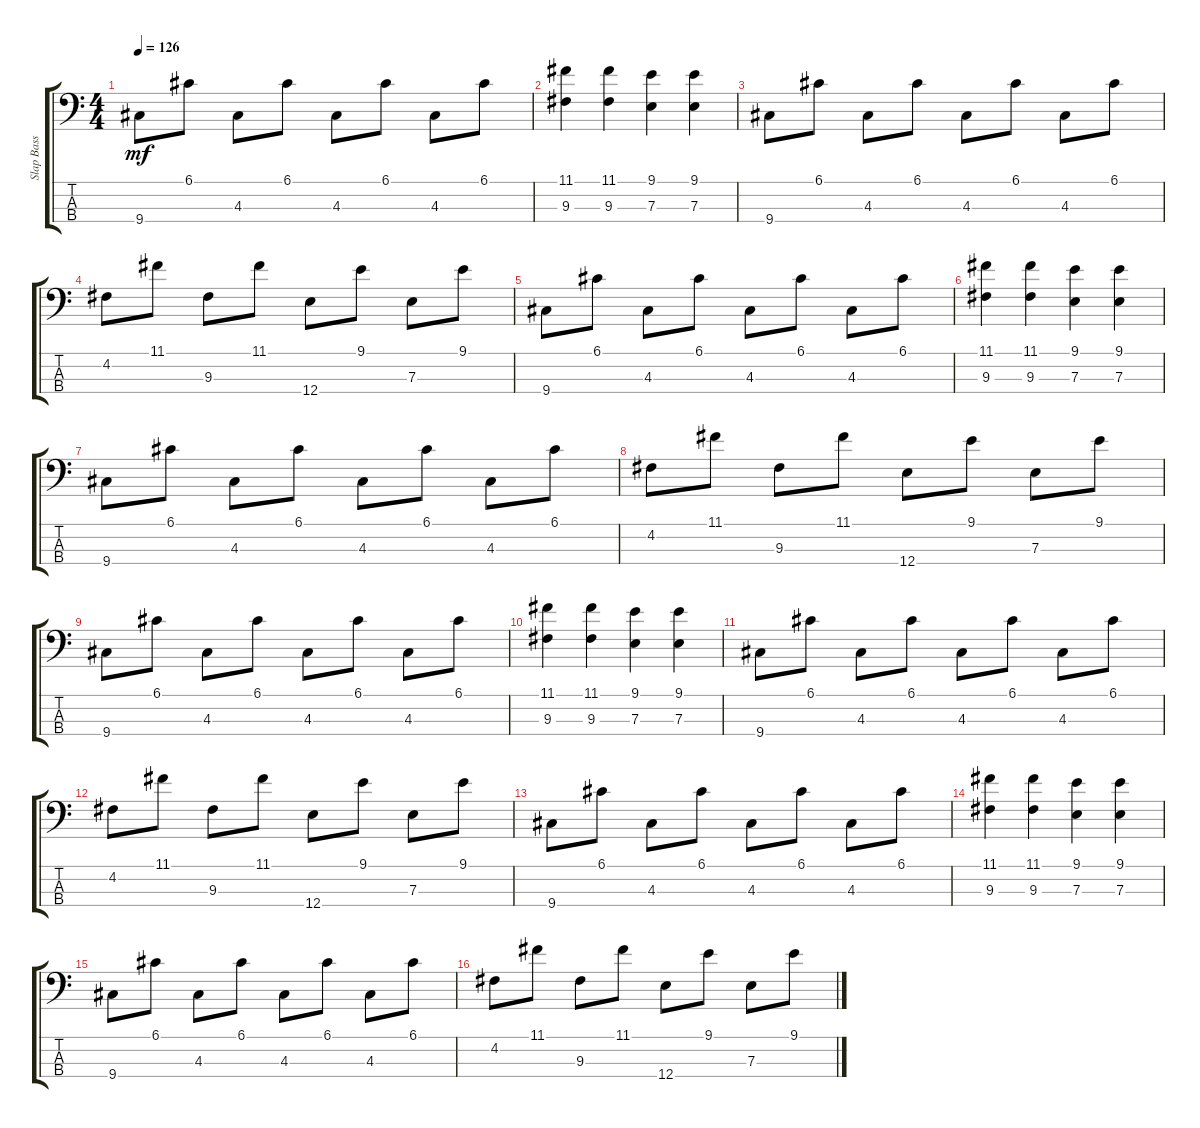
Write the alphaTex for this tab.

\track ("Slap Bass 2" "Slap Bass ") {instrument slapbass1}
\staff {score tabs}
\tuning (G2 D2 A1 E1) {hide}
\ts (4 4)
\tempo 126
\clef f4
\ks c
9.4.8{dy mf} 6.1.8 4.3.8 6.1.8 4.3.8 6.1.8 4.3.8 6.1.8 |
(11.1 9.3).4 (11.1 9.3).4 (9.1 7.3).4 (9.1 7.3).4 |
9.4.8 6.1.8 4.3.8 6.1.8 4.3.8 6.1.8 4.3.8 6.1.8 |
4.2.8 11.1.8 9.3.8 11.1.8 12.4.8 9.1.8 7.3.8 9.1.8 |
9.4.8 6.1.8 4.3.8 6.1.8 4.3.8 6.1.8 4.3.8 6.1.8 |
(11.1 9.3).4 (11.1 9.3).4 (9.1 7.3).4 (9.1 7.3).4 |
9.4.8 6.1.8 4.3.8 6.1.8 4.3.8 6.1.8 4.3.8 6.1.8 |
4.2.8 11.1.8 9.3.8 11.1.8 12.4.8 9.1.8 7.3.8 9.1.8 |
9.4.8 6.1.8 4.3.8 6.1.8 4.3.8 6.1.8 4.3.8 6.1.8 |
(11.1 9.3).4 (11.1 9.3).4 (9.1 7.3).4 (9.1 7.3).4 |
9.4.8 6.1.8 4.3.8 6.1.8 4.3.8 6.1.8 4.3.8 6.1.8 |
4.2.8 11.1.8 9.3.8 11.1.8 12.4.8 9.1.8 7.3.8 9.1.8 |
9.4.8 6.1.8 4.3.8 6.1.8 4.3.8 6.1.8 4.3.8 6.1.8 |
(11.1 9.3).4 (11.1 9.3).4 (9.1 7.3).4 (9.1 7.3).4 |
9.4.8 6.1.8 4.3.8 6.1.8 4.3.8 6.1.8 4.3.8 6.1.8 |
4.2.8 11.1.8 9.3.8 11.1.8 12.4.8 9.1.8 7.3.8 9.1.8
